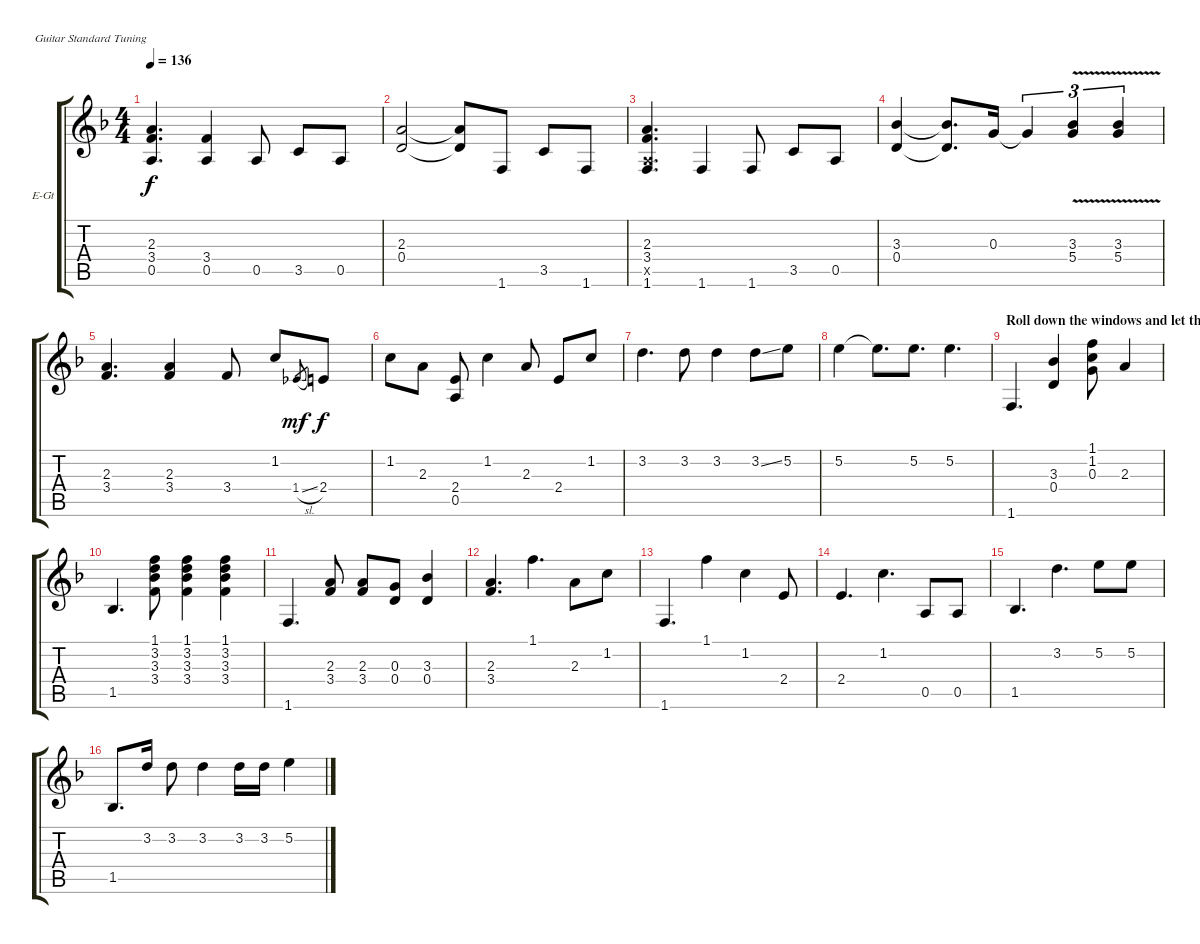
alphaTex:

\bracketExtendMode groupsimilarinstruments
\firstSystemTrackNameOrientation horizontal
\otherSystemsTrackNameOrientation horizontal
\track ("Guitar 2" "E-Gt") {instrument electricguitarclean}
\staff {score tabs}
\tuning (E4 B3 G3 D3 A2 E2)
\ts (4 4)
\tempo 136
\clef g2
\ks f
(2.3 3.4 0.5).4{d dy f} (3.4 0.5).4 0.5.8 3.5.8 0.5.8 |
(2.3 0.4).2 (2.3{t} 0.4{t}).8 1.6.8 3.5.8 1.6.8 |
(2.3 3.4 0.5{x} 1.6).4{d} 1.6.4 1.6.8 3.5.8 0.5.8 |
(3.3 0.4).4 (3.3{t} 0.4{t}).8{d} 0.3.16 0.3{t}.4{tu (3 2)} (3.3{v} 5.4{v}).4{tu (3 2)} (3.3{v} 5.4{v}).4{tu (3 2)} |
(2.3 3.4).4{d} (2.3 3.4).4 3.4.8 1.2.8 1.4{sl}.8{gr dy mf} 2.4.8{dy f} |
1.2.8 2.3.8 (2.4 0.5).8 1.2.4 2.3.8 2.4.8 1.2.8 |
3.2.4{d} 3.2.8 3.2.4 3.2{ss}.8 5.2.8 |
5.2.4 5.2{t}.8{d} 5.2.8{d} 5.2.4{d} |
\section ("" "Roll down the windows and let the wind")
1.6.4{d} (3.3 0.4).4 (1.1 1.2 0.3).8 2.3.4 |
1.5.4{d} (1.1 3.2 3.3 3.4).8 (1.1 3.2 3.3 3.4).4 (1.1 3.2 3.3 3.4).4 |
1.6.4{d} (2.3 3.4).8 (2.3 3.4).8 (0.3 0.4).8 (3.3 0.4).4 |
(2.3 3.4).4{d} 1.1.4{d} 2.3.8 1.2.8 |
1.6.4{d} 1.1.4 1.2.4 2.4.8 |
2.4.4{d} 1.2.4{d} 0.5.8 0.5.8 |
1.5.4{d} 3.2.4{d} 5.2.8 5.2.8 |
1.5.8{d} 3.2.16 3.2.8 3.2.4 3.2.16 3.2.16 5.2.4
